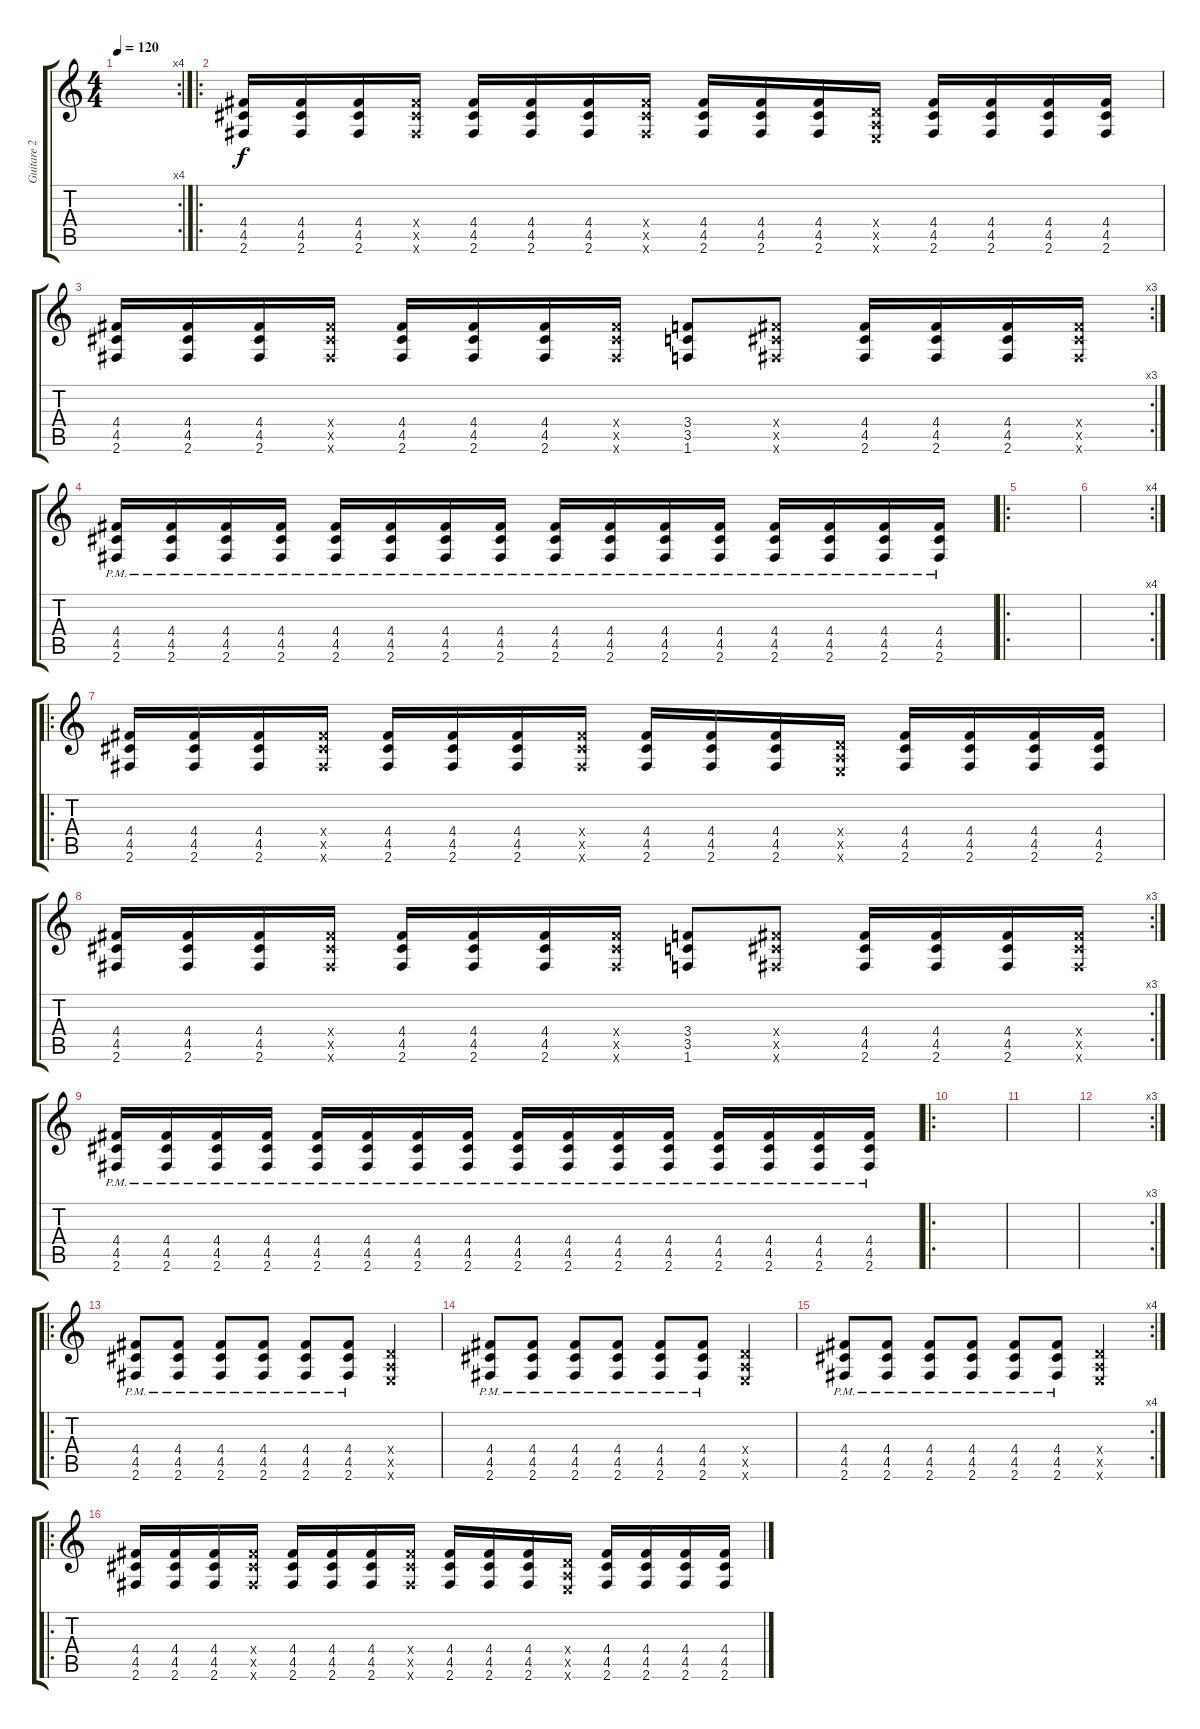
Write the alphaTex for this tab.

\track ("Guitare 2" "Guitare 2") {instrument distortionguitar}
\staff {score tabs}
\tuning (E4 B3 G3 D3 A2 E2) {hide}
\rc 4
\ts (4 4)
\tempo 120
\clef g2
\ks c
|
\ro
(4.4 4.5 2.6).16 (4.4 4.5 2.6).16 (4.4 4.5 2.6).16 (4.4{x} 4.5{x} 2.6{x}).16 (4.4 4.5 2.6).16 (4.4 4.5 2.6).16 (4.4 4.5 2.6).16 (4.4{x} 4.5{x} 2.6{x}).16 (4.4 4.5 2.6).16 (4.4 4.5 2.6).16 (4.4 4.5 2.6).16 (0.4{x} 0.5{x} 0.6{x}).16 (4.4 4.5 2.6).16 (4.4 4.5 2.6).16 (4.4 4.5 2.6).16 (4.4 4.5 2.6).16 |
\rc 3
(4.4 4.5 2.6).16 (4.4 4.5 2.6).16 (4.4 4.5 2.6).16 (4.4{x} 4.5{x} 2.6{x}).16 (4.4 4.5 2.6).16 (4.4 4.5 2.6).16 (4.4 4.5 2.6).16 (4.4{x} 4.5{x} 2.6{x}).16 (3.4 3.5 1.6).8 (4.4{x} 4.5{x} 2.6{x}).8 (4.4 4.5 2.6).16 (4.4 4.5 2.6).16 (4.4 4.5 2.6).16 (4.4{x} 4.5{x} 2.6{x}).16 |
(4.4{pm} 4.5{pm} 2.6{pm}).16 (4.4{pm} 4.5{pm} 2.6{pm}).16 (4.4{pm} 4.5{pm} 2.6{pm}).16 (4.4{pm} 4.5{pm} 2.6{pm}).16 (4.4{pm} 4.5{pm} 2.6{pm}).16 (4.4{pm} 4.5{pm} 2.6{pm}).16 (4.4{pm} 4.5{pm} 2.6{pm}).16 (4.4{pm} 4.5{pm} 2.6{pm}).16 (4.4{pm} 4.5{pm} 2.6{pm}).16 (4.4{pm} 4.5{pm} 2.6{pm}).16 (4.4{pm} 4.5{pm} 2.6{pm}).16 (4.4{pm} 4.5{pm} 2.6{pm}).16 (4.4{pm} 4.5{pm} 2.6{pm}).16 (4.4{pm} 4.5{pm} 2.6{pm}).16 (4.4{pm} 4.5{pm} 2.6{pm}).16 (4.4{pm} 4.5{pm} 2.6{pm}).16 |
\ro
|
\rc 4
|
\ro
(4.4 4.5 2.6).16 (4.4 4.5 2.6).16 (4.4 4.5 2.6).16 (4.4{x} 4.5{x} 2.6{x}).16 (4.4 4.5 2.6).16 (4.4 4.5 2.6).16 (4.4 4.5 2.6).16 (4.4{x} 4.5{x} 2.6{x}).16 (4.4 4.5 2.6).16 (4.4 4.5 2.6).16 (4.4 4.5 2.6).16 (0.4{x} 0.5{x} 0.6{x}).16 (4.4 4.5 2.6).16 (4.4 4.5 2.6).16 (4.4 4.5 2.6).16 (4.4 4.5 2.6).16 |
\rc 3
(4.4 4.5 2.6).16 (4.4 4.5 2.6).16 (4.4 4.5 2.6).16 (4.4{x} 4.5{x} 2.6{x}).16 (4.4 4.5 2.6).16 (4.4 4.5 2.6).16 (4.4 4.5 2.6).16 (4.4{x} 4.5{x} 2.6{x}).16 (3.4 3.5 1.6).8 (4.4{x} 4.5{x} 2.6{x}).8 (4.4 4.5 2.6).16 (4.4 4.5 2.6).16 (4.4 4.5 2.6).16 (4.4{x} 4.5{x} 2.6{x}).16 |
(4.4{pm} 4.5{pm} 2.6{pm}).16 (4.4{pm} 4.5{pm} 2.6{pm}).16 (4.4{pm} 4.5{pm} 2.6{pm}).16 (4.4{pm} 4.5{pm} 2.6{pm}).16 (4.4{pm} 4.5{pm} 2.6{pm}).16 (4.4{pm} 4.5{pm} 2.6{pm}).16 (4.4{pm} 4.5{pm} 2.6{pm}).16 (4.4{pm} 4.5{pm} 2.6{pm}).16 (4.4{pm} 4.5{pm} 2.6{pm}).16 (4.4{pm} 4.5{pm} 2.6{pm}).16 (4.4{pm} 4.5{pm} 2.6{pm}).16 (4.4{pm} 4.5{pm} 2.6{pm}).16 (4.4{pm} 4.5{pm} 2.6{pm}).16 (4.4{pm} 4.5{pm} 2.6{pm}).16 (4.4{pm} 4.5{pm} 2.6{pm}).16 (4.4{pm} 4.5{pm} 2.6{pm}).16 |
\ro
|
|
\rc 3
|
\ro
(4.4{pm} 4.5{pm} 2.6{pm}).8 (4.4{pm} 4.5{pm} 2.6{pm}).8 (4.4{pm} 4.5{pm} 2.6{pm}).8 (4.4{pm} 4.5{pm} 2.6{pm}).8 (4.4{pm} 4.5{pm} 2.6{pm}).8 (4.4{pm} 4.5{pm} 2.6{pm}).8 (0.4{x} 0.5{x} 0.6{x}).4 |
(4.4{pm} 4.5{pm} 2.6{pm}).8 (4.4{pm} 4.5{pm} 2.6{pm}).8 (4.4{pm} 4.5{pm} 2.6{pm}).8 (4.4{pm} 4.5{pm} 2.6{pm}).8 (4.4{pm} 4.5{pm} 2.6{pm}).8 (4.4{pm} 4.5{pm} 2.6{pm}).8 (0.4{x} 0.5{x} 0.6{x}).4 |
\rc 4
(4.4{pm} 4.5{pm} 2.6{pm}).8 (4.4{pm} 4.5{pm} 2.6{pm}).8 (4.4{pm} 4.5{pm} 2.6{pm}).8 (4.4{pm} 4.5{pm} 2.6{pm}).8 (4.4{pm} 4.5{pm} 2.6{pm}).8 (4.4{pm} 4.5{pm} 2.6{pm}).8 (0.4{x} 0.5{x} 0.6{x}).4 |
\ro
(4.4 4.5 2.6).16 (4.4 4.5 2.6).16 (4.4 4.5 2.6).16 (4.4{x} 4.5{x} 2.6{x}).16 (4.4 4.5 2.6).16 (4.4 4.5 2.6).16 (4.4 4.5 2.6).16 (4.4{x} 4.5{x} 2.6{x}).16 (4.4 4.5 2.6).16 (4.4 4.5 2.6).16 (4.4 4.5 2.6).16 (0.4{x} 0.5{x} 0.6{x}).16 (4.4 4.5 2.6).16 (4.4 4.5 2.6).16 (4.4 4.5 2.6).16 (4.4 4.5 2.6).16
